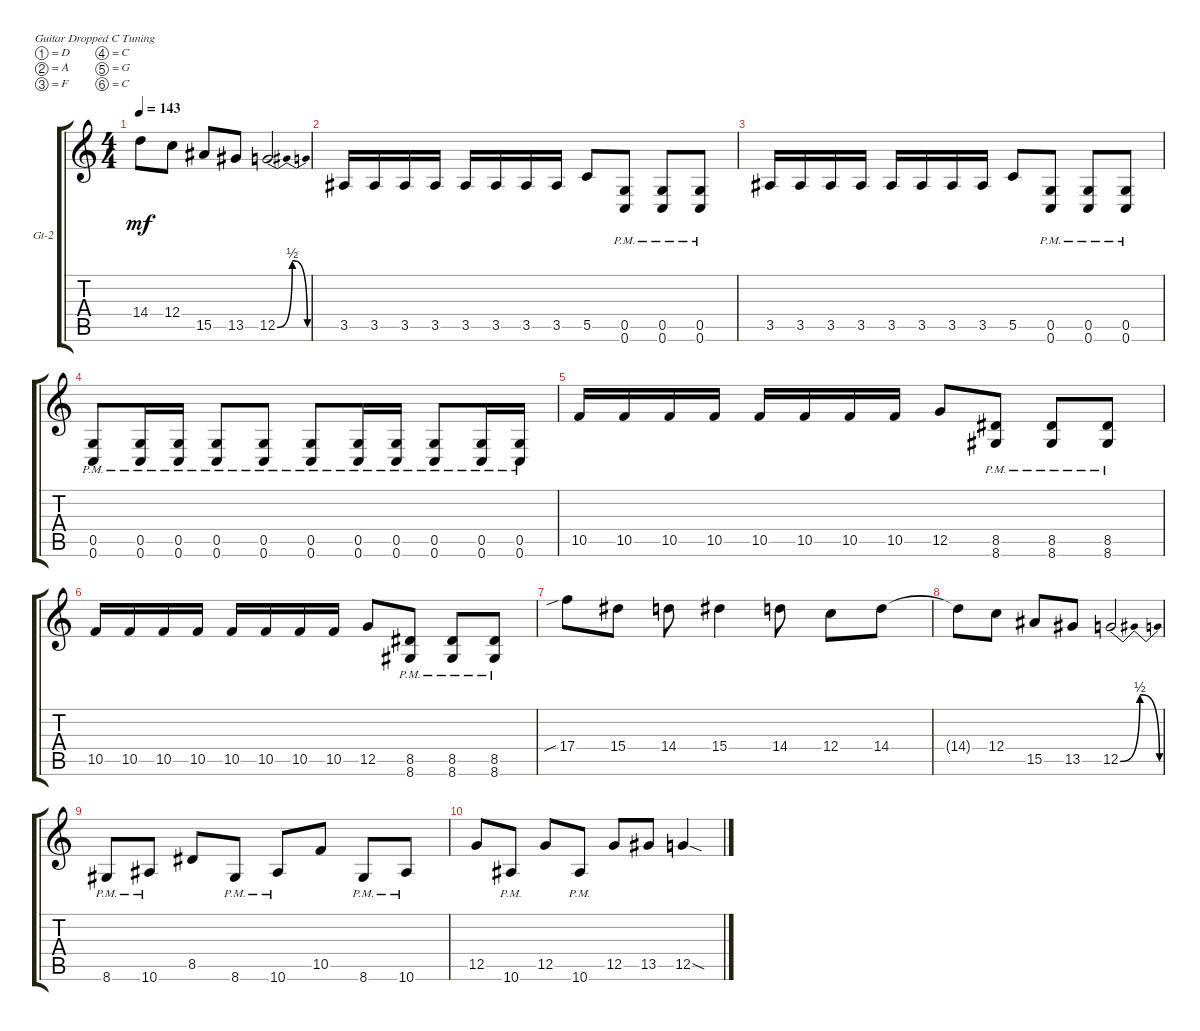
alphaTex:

\defaultSystemsLayout 4
\bracketExtendMode groupsimilarinstruments
\firstSystemTrackNameOrientation horizontal
\otherSystemsTrackNameOrientation horizontal
\track ("Guitar 2" "Gt-2") {instrument distortionguitar}
\staff {score tabs}
\tuning (D4 A3 F3 C3 G2 C2)
\ts (4 4)
\tempo 143
\clef g2
\ks c
14.4{t}.8{dy mf} 12.4.8 15.5.8 13.5.8 12.5{be (bendrelease 0 0 24 2 27.599999999999998 2 30 0)}.2 |
3.5.16 3.5.16 3.5.16 3.5.16 3.5.16 3.5.16 3.5.16 3.5.16 5.5.8 (0.6{pm} 0.5{pm}).8 (0.6{pm} 0.5{pm}).8 (0.6{pm} 0.5{pm}).8 |
3.5.16 3.5.16 3.5.16 3.5.16 3.5.16 3.5.16 3.5.16 3.5.16 5.5.8 (0.6{pm} 0.5{pm}).8 (0.6{pm} 0.5{pm}).8 (0.6{pm} 0.5{pm}).8 |
(0.6{pm} 0.5{pm}).8 (0.6{pm} 0.5{pm}).16 (0.6{pm} 0.5{pm}).16 (0.6{pm} 0.5{pm}).8 (0.6{pm} 0.5{pm}).8 (0.6{pm} 0.5{pm}).8 (0.6{pm} 0.5{pm}).16 (0.6{pm} 0.5{pm}).16 (0.6{pm} 0.5{pm}).8 (0.6{pm} 0.5{pm}).16 (0.5{pm} 0.6{pm}).16 |
10.5.16 10.5.16 10.5.16 10.5.16 10.5.16 10.5.16 10.5.16 10.5.16 12.5.8 (8.6{pm} 8.5{pm}).8 (8.6{pm} 8.5{pm}).8 (8.6{pm} 8.5{pm}).8 |
10.5.16 10.5.16 10.5.16 10.5.16 10.5.16 10.5.16 10.5.16 10.5.16 12.5.8 (8.6{pm} 8.5{pm}).8 (8.6{pm} 8.5{pm}).8 (8.6{pm} 8.5{pm}).8 |
17.4{sib}.8 15.4.8 14.4.8 15.4.4 14.4.8 12.4.8 14.4.8 |
14.4{t}.8 12.4.8 15.5.8 13.5.8 12.5{be (bendrelease 0 0 24 2 27.599999999999998 2 30 0)}.2 |
8.6{pm}.8 10.6{pm}.8 8.5.8 8.6{pm}.8 10.6{pm}.8 10.5.8 8.6{pm}.8 10.6{pm}.8 |
12.5.8 10.6{pm}.8 12.5.8 10.6{pm}.8 12.5.8 13.5.8 12.5{sod}.4
